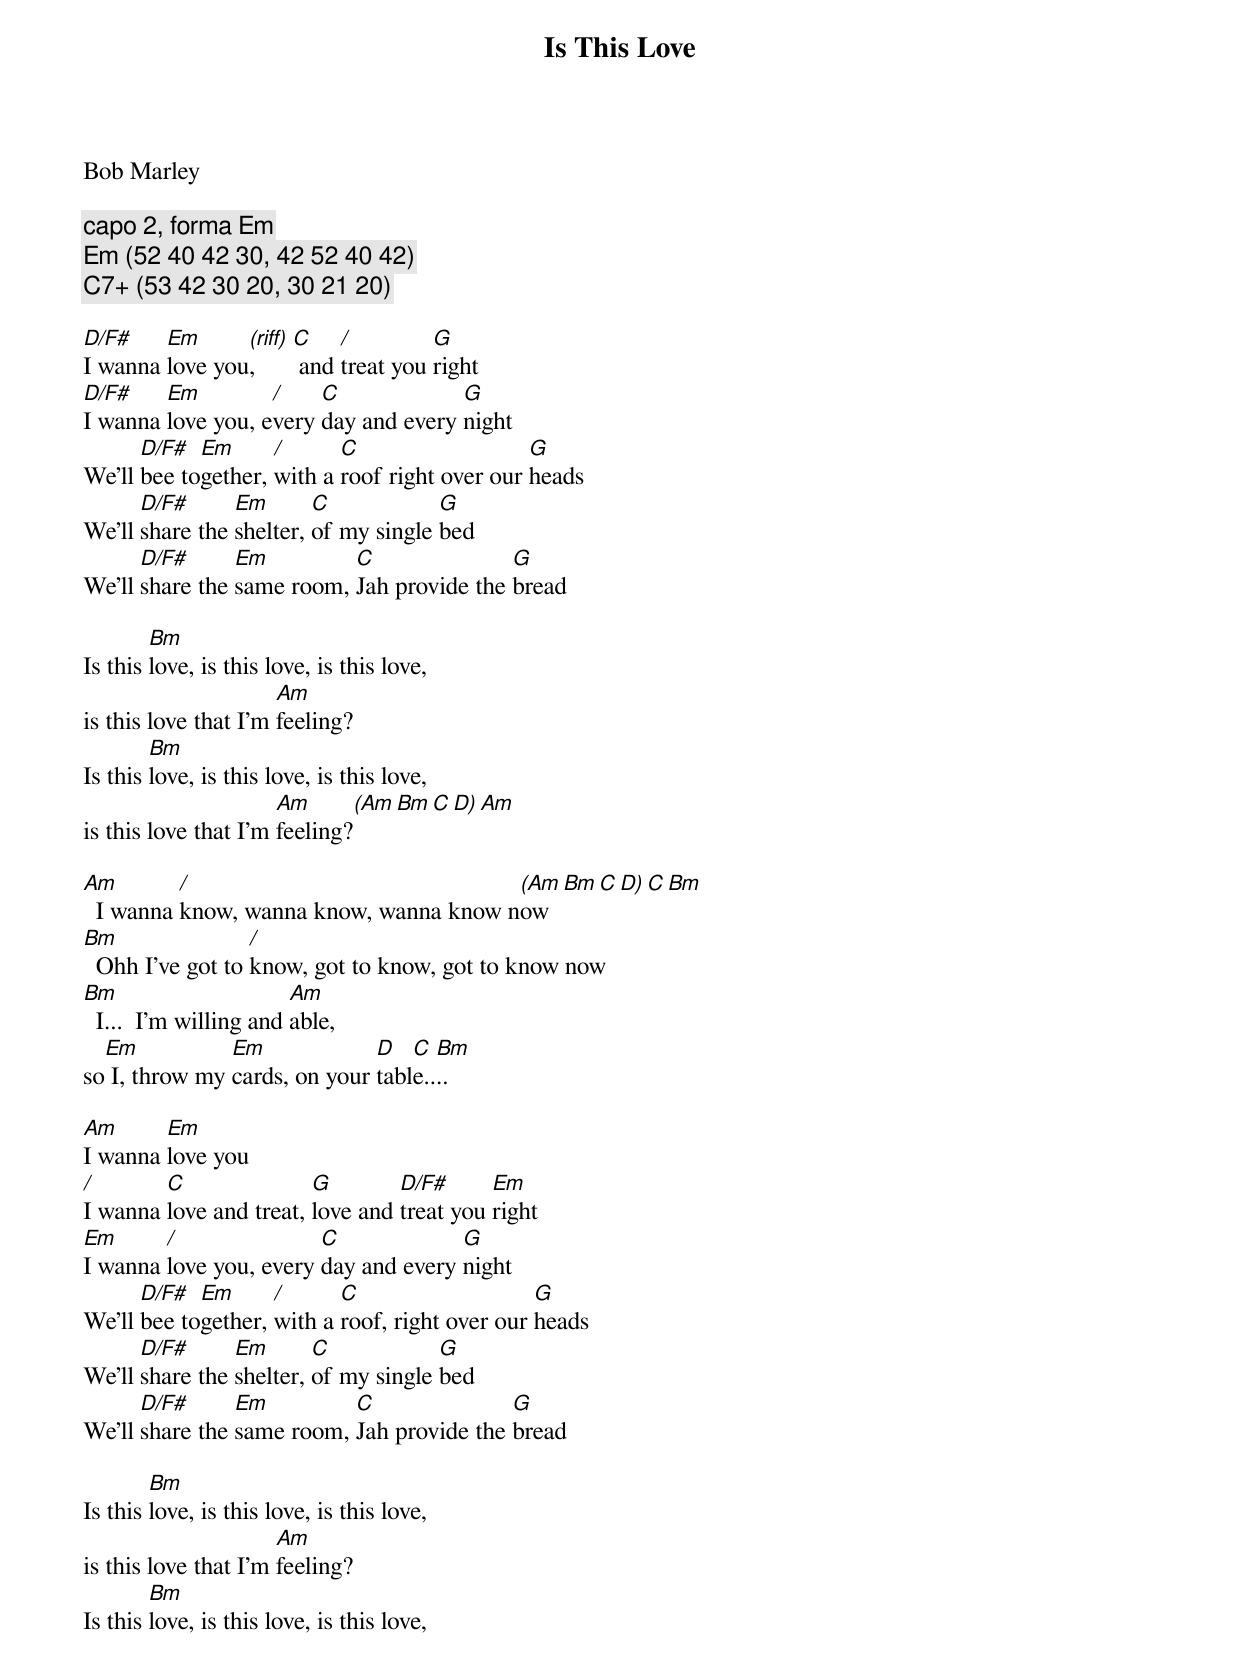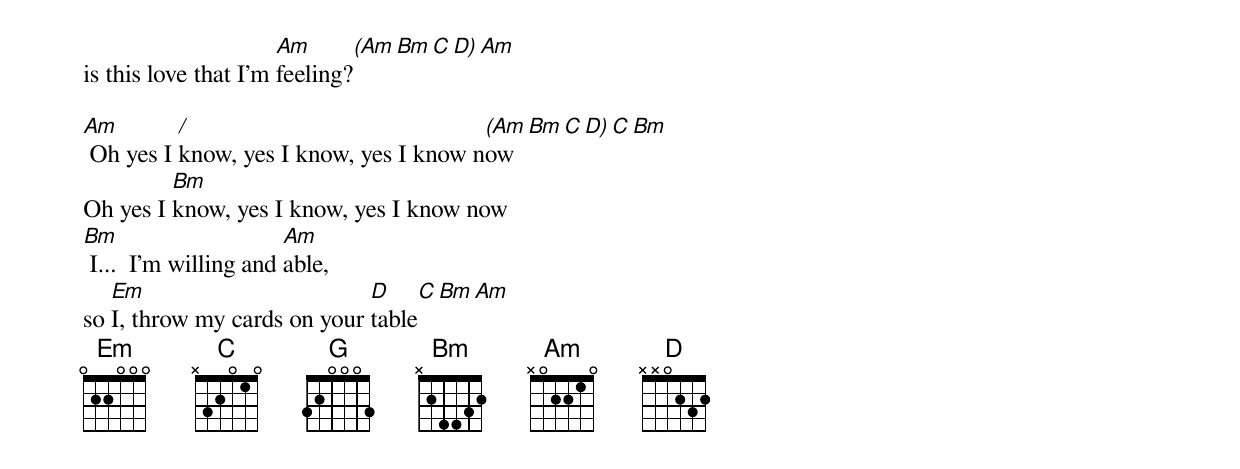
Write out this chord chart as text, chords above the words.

Is This Love
Bob Marley

capo 2, forma Em
Em (52 40 42 30, 42 52 40 42)
C7+ (53 42 30 20, 30 21 20)

D/F#    Em      (riff) C    /         G
I wanna love you,       and treat you right
D/F#    Em         /    C             G
I wanna love you, every day and every night
      D/F#  Em      /      C                   G
We'll bee together, with a roof right over our heads
      D/F#      Em       C            G
We'll share the shelter, of my single bed
      D/F#      Em         C               G
We'll share the same room, Jah provide the bread

        Bm
Is this love, is this love, is this love,
                      Am
is this love that I'm feeling?
        Bm
Is this love, is this love, is this love,
                      Am        (Am  Bm  C  D) Am
is this love that I'm feeling?

Am        /                             (Am  Bm  C  D) C Bm
  I wanna know, wanna know, wanna know now
Bm                /
  Ohh I've got to know, got to know, got to know now
Bm                      Am
  I...  I'm willing and able,
  Em           Em             D   C  Bm
so I, throw my cards, on your table....

Am      Em
I wanna love you
/       C               G        D/F#      Em
I wanna love and treat, love and treat you right
Em      /               C             G
I wanna love you, every day and every night
      D/F#  Em      /      C                    G
We'll bee together, with a roof, right over our heads
      D/F#      Em       C            G
We'll share the shelter, of my single bed
      D/F#      Em         C               G
We'll share the same room, Jah provide the bread

        Bm
Is this love, is this love, is this love,
                      Am
is this love that I'm feeling?
        Bm
Is this love, is this love, is this love,
                      Am        (Am  Bm  C  D) Am
is this love that I'm feeling?

Am        /                             (Am  Bm  C  D) C Bm
 Oh yes I know, yes I know, yes I know now
         Bm
Oh yes I know, yes I know, yes I know now
Bm                     Am
 I...  I'm willing and able,
   Em                        D     C  Bm  Am
so I, throw my cards on your table
